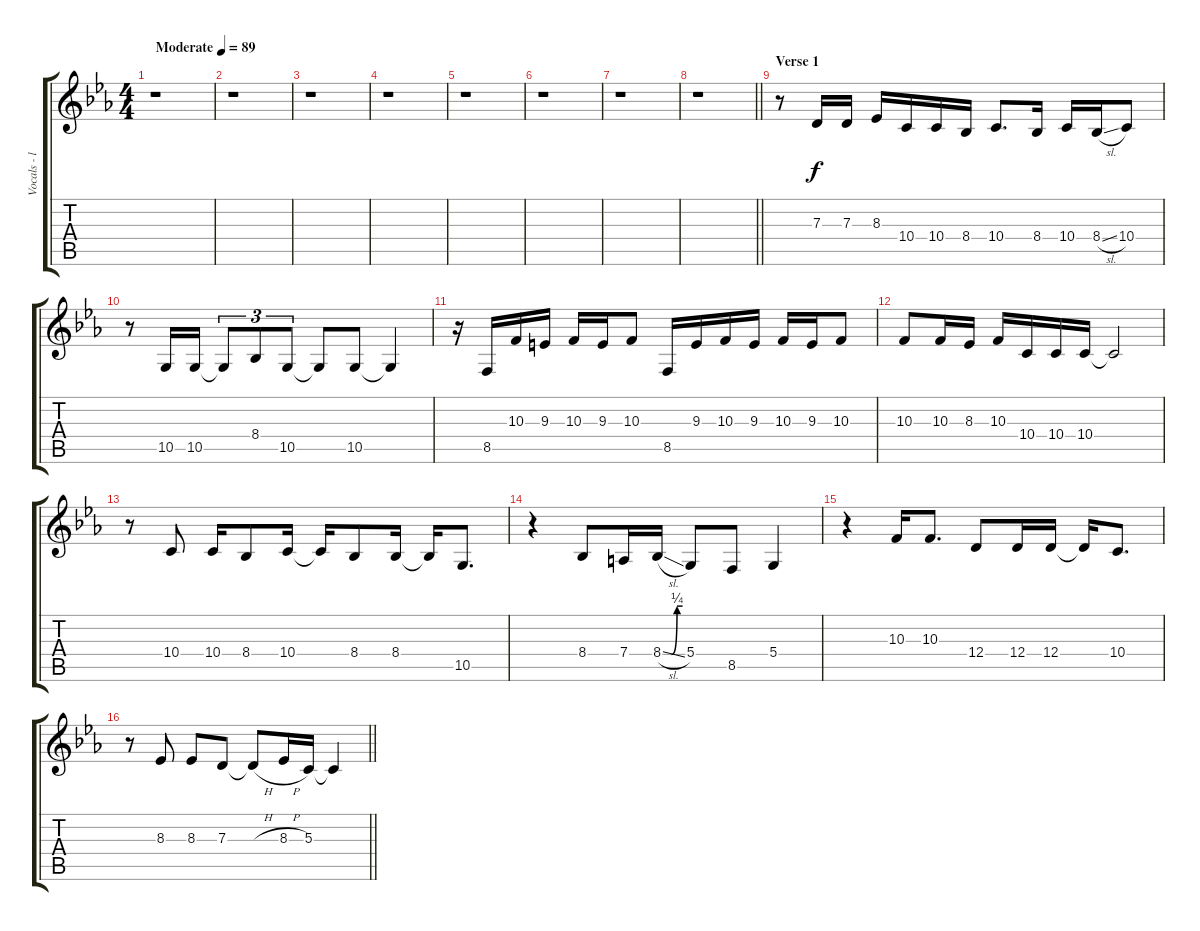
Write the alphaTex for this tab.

\track ("Vocals - lead" "Vocals - l") {instrument oboe}
\staff {score tabs}
\tuning (E4 B3 G3 D3 A2 E2) {hide}
\ts (4 4)
\tempo (89 "Moderate")
\clef g2
\ks eb
r.1{dy f instrument oboe} |
r.1 |
r.1 |
r.1 |
r.1 |
r.1 |
r.1 |
\barLineRight lightlight
r.1 |
\section ("" "Verse 1")
r.8 7.3.16 7.3.16 8.3.16 10.4.16 10.4.16 8.4.16 10.4.8{d} 8.4.16 10.4.16 8.4{sl}.16 10.4.8 |
r.8 10.5.16 10.5.16 10.5{t}.8{tu (3 2)} 8.4.8{tu (3 2)} 10.5.8{tu (3 2)} 10.5{t}.8 10.5.8 10.5{t}.4 |
r.16 8.5.16 10.3.16 9.3.16 10.3.16 9.3.16 10.3.8 8.5.16 9.3.16 10.3.16 9.3.16 10.3.16 9.3.16 10.3.8 |
10.3.8 10.3.16 8.3.16 10.3.16 10.4.16 10.4.16 10.4.16 10.4{t}.2 |
r.8 10.4.8 10.4.16 8.4.8 10.4.16 10.4{t}.16 8.4.8 8.4.16 8.4{t}.16 10.5.8{d} |
r.4 8.4.8 7.4.16 8.4{be (custom 0 0 26 0 43 1 60 1) sl}.16 5.4.8 8.5.8 5.4.4 |
r.4 10.3.16 10.3.8{d} 12.4.8 12.4.16 12.4.16 12.4{t}.16 10.4.8{d} |
\barLineRight lightlight
r.8 8.3.8 8.3.8 7.3.8 7.3{h t}.8 8.3{h}.16 5.3.16 5.3{t}.4
